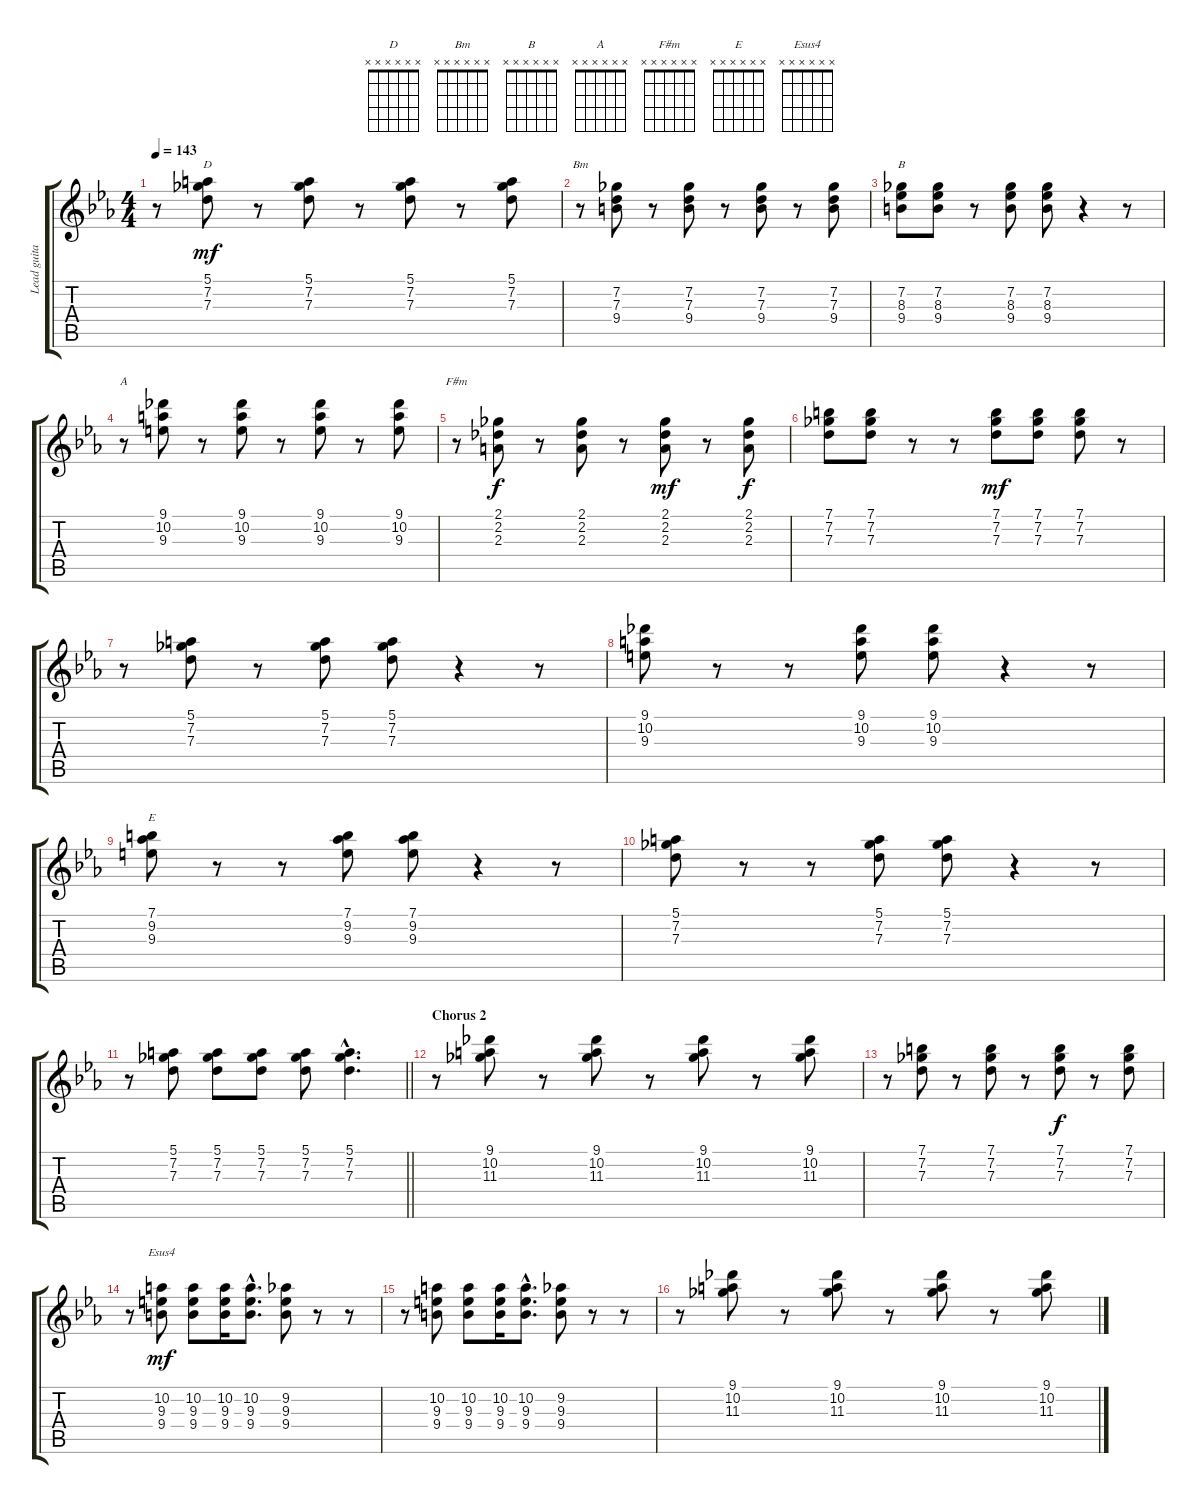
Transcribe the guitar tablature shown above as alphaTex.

\track ("Lead guitar - Davy Johnstone" "Lead guita") {instrument distortionguitar}
\staff {score tabs}
\tuning (E4 B3 G3 D3 A2 E2) {hide}
\chord ("D" x x x x x x)
\chord ("Bm" x x x x x x)
\chord ("B" x x x x x x)
\chord ("A" x x x x x x)
\chord ("F#m" x x x x x x)
\chord ("E" x x x x x x)
\chord ("Esus4" x x x x x x)
\ts (4 4)
\tempo 143
\clef g2
\ks cminor
r.8{dy mf} (5.1 7.2 7.3).8{ch "D"} r.8 (5.1 7.2 7.3).8 r.8 (5.1 7.2 7.3).8 r.8 (5.1 7.2 7.3).8 |
r.8{ch "Bm"} (7.2 7.3 9.4).8 r.8 (7.2 7.3 9.4).8 r.8 (7.2 7.3 9.4).8 r.8 (7.2 7.3 9.4).8 |
(7.2 8.3 9.4).8{ch "B"} (7.2 8.3 9.4).8 r.8 (7.2 8.3 9.4).8 (7.2 8.3 9.4).8 r.4 r.8 |
r.8{ch "A"} (9.1 10.2 9.3).8 r.8 (9.1 10.2 9.3).8 r.8 (9.1 10.2 9.3).8 r.8 (9.1 10.2 9.3).8 |
r.8{ch "F#m"} (2.1 2.2 2.3).8{dy f} r.8 (2.1 2.2 2.3).8 r.8 (2.1 2.2 2.3).8{dy mf} r.8 (2.1 2.2 2.3).8{dy f} |
(7.1 7.2 7.3).8 (7.1 7.2 7.3).8 r.8 r.8 (7.1 7.2 7.3).8{dy mf} (7.1 7.2 7.3).8 (7.1 7.2 7.3).8 r.8 |
r.8 (5.1 7.2 7.3).8 r.8 (5.1 7.2 7.3).8 (5.1 7.2 7.3).8 r.4 r.8 |
(9.1 10.2 9.3).8 r.8 r.8 (9.1 10.2 9.3).8 (9.1 10.2 9.3).8 r.4 r.8 |
(7.1 9.2 9.3).8{ch "E"} r.8 r.8 (7.1 9.2 9.3).8 (7.1 9.2 9.3).8 r.4 r.8 |
(5.1 7.2 7.3).8 r.8 r.8 (5.1 7.2 7.3).8 (5.1 7.2 7.3).8 r.4 r.8 |
\barLineRight lightlight
r.8 (5.1 7.2 7.3).8 (5.1 7.2 7.3).8 (5.1 7.2 7.3).8 (5.1 7.2 7.3).8 (5.1{hac} 7.2{hac} 7.3{hac}).4{d} |
\section ("" "Chorus 2")
r.8 (9.1 10.2 11.3).8 r.8 (9.1 10.2 11.3).8 r.8 (9.1 10.2 11.3).8 r.8 (9.1 10.2 11.3).8 |
r.8 (7.1 7.2 7.3).8 r.8 (7.1 7.2 7.3).8 r.8 (7.1 7.2 7.3).8{dy f} r.8 (7.1 7.2 7.3).8 |
r.8 (10.2 9.3 9.4).8{ch "Esus4" dy mf} (10.2 9.3 9.4).8 (10.2 9.3 9.4).16 (10.2{hac} 9.3{hac} 9.4{hac}).8{d} (9.2 9.3 9.4).8 r.8 r.8 |
r.8 (10.2 9.3 9.4).8 (10.2 9.3 9.4).8 (10.2 9.3 9.4).16 (10.2{hac} 9.3{hac} 9.4{hac}).8{d} (9.2 9.3 9.4).8 r.8 r.8 |
r.8 (9.1 10.2 11.3).8 r.8 (9.1 10.2 11.3).8 r.8 (9.1 10.2 11.3).8 r.8 (9.1 10.2 11.3).8
